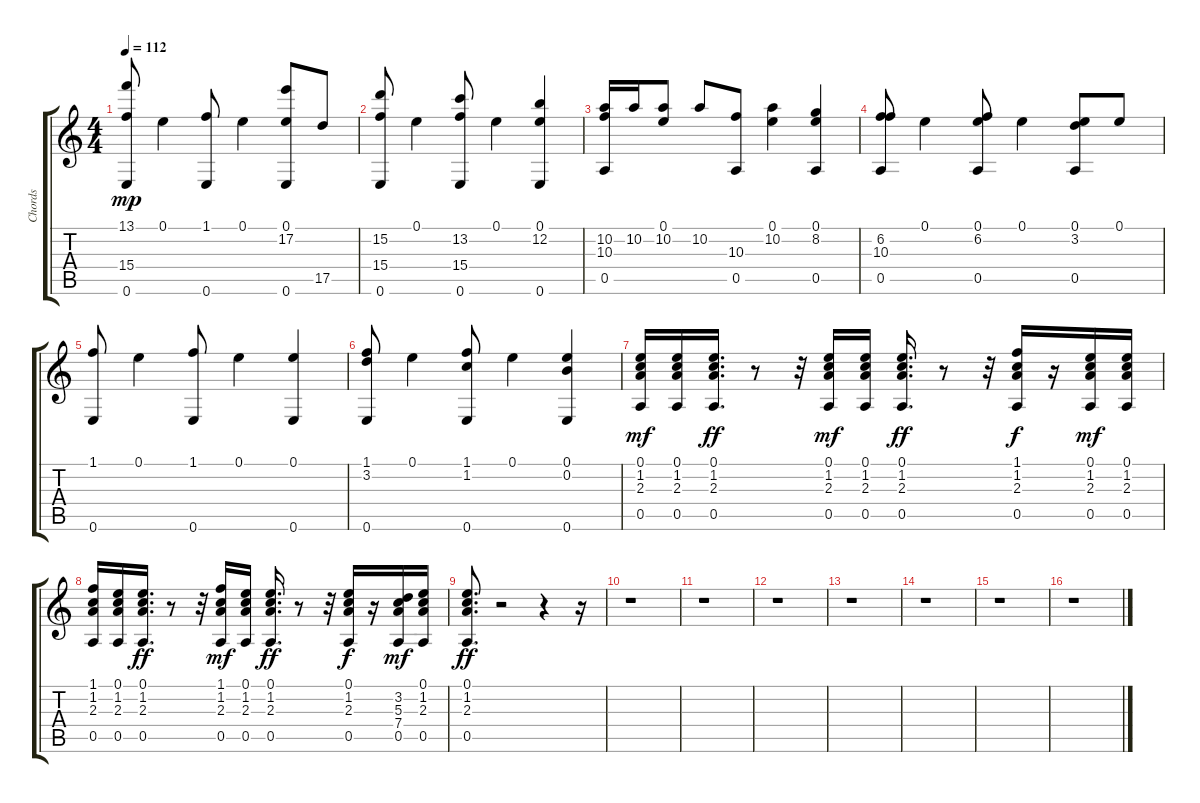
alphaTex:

\track ("Chords" "Chords") {instrument acousticguitarsteel}
\staff {score tabs}
\tuning (E4 B3 G3 D3 A2 E2) {hide}
\ts (4 4)
\tempo 112
\clef g2
\ks c
(13.1 15.4 0.6).8{dy mp} 0.1.4 (1.1 0.6).8 0.1.4 (0.1 17.2 0.6).8 17.5.8 |
(15.2 15.4 0.6).8 0.1.4 (13.2 15.4 0.6).8 0.1.4 (0.1 12.2 0.6).4 |
(10.2 10.3 0.5).16 10.2.16 (0.1 10.2).8 10.2.8 (10.3 0.5).8 (0.1 10.2).4 (0.1 8.2 0.5).4 |
(6.2 10.3 0.5).8 0.1.4 (0.1 6.2 0.5).8 0.1.4 (0.1 3.2 0.5).8 0.1.8 |
(1.1 0.6).8 0.1.4 (1.1 0.6).8 0.1.4 (0.1 0.6).4 |
(1.1 3.2 0.6).8 0.1.4 (1.1 1.2 0.6).8 0.1.4 (0.1 0.2 0.6).4 |
(0.1 1.2 2.3 0.5).16{dy mf} (0.1 1.2 2.3 0.5).16 (0.1 1.2 2.3 0.5).16{d dy ff} r.8 r.32 (0.1 1.2 2.3 0.5).16{dy mf} (0.1 1.2 2.3 0.5).16 (0.1 1.2 2.3 0.5).16{d dy ff} r.8 r.32 (1.1 1.2 2.3 0.5).16{dy f} r.16 (0.1 1.2 2.3 0.5).16{dy mf} (0.1 1.2 2.3 0.5).16 |
(1.1 1.2 2.3 0.5).16 (0.1 1.2 2.3 0.5).16 (0.1 1.2 2.3 0.5).16{d dy ff} r.8 r.32 (1.1 1.2 2.3 0.5).16{dy mf} (0.1 1.2 2.3 0.5).16 (0.1 1.2 2.3 0.5).16{d dy ff} r.8 r.32 (0.1 1.2 2.3 0.5).16{dy f} r.16 (3.2 5.3 7.4 0.5).16{dy mf} (0.1 1.2 2.3 0.5).16 |
(0.1 1.2 2.3 0.5).8{d dy ff} r.2 r.4 r.16 |
r.1 |
r.1 |
r.1 |
r.1 |
r.1 |
r.1 |
r.1
